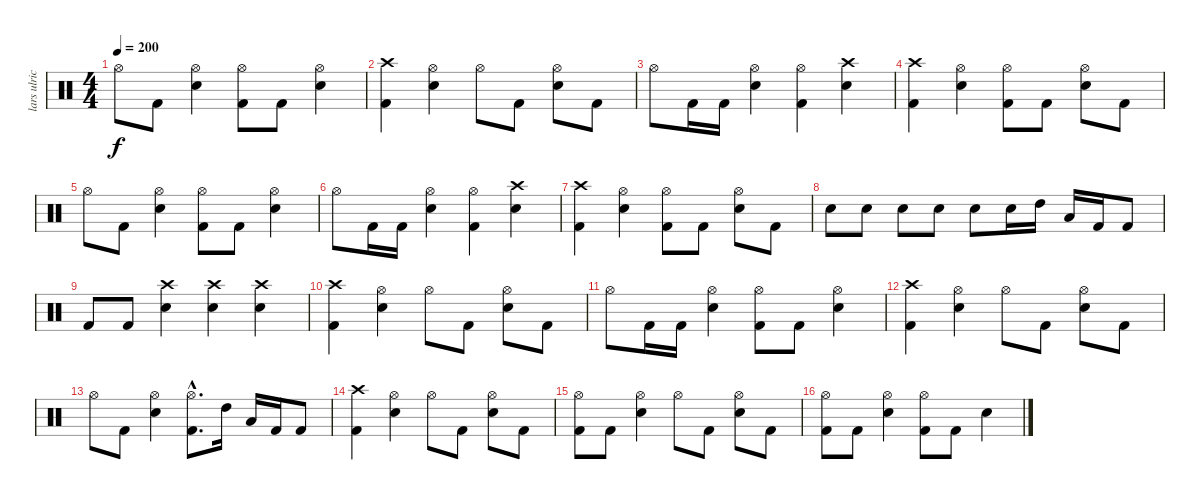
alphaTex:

\track ("lars ulrich" "lars ulric") {instrument percussion}
\staff {score}
\articulation defaults
\ts (4 4)
\tempo 200
\clef neutral
\ks c "Hi-Hat (open)".8{dy f} "Kick (hit) 2".8
("Hi-Hat (open)" "Electric Snare (hit)").4 ("Hi-Hat (open)" "Kick (hit) 2").8 "Kick (hit) 2".8 ("Hi-Hat (open)" "Electric Snare (hit)").4 |
("Crash high (hit)" "Kick (hit) 2").4 ("Hi-Hat (open)" "Electric Snare (hit)").4 "Hi-Hat (open)".8 "Kick (hit) 2".8 ("Hi-Hat (open)" "Electric Snare (hit)").8 "Kick (hit) 2".8 |
"Hi-Hat (open)".8 "Kick (hit) 2".16 "Kick (hit) 2".16 ("Hi-Hat (open)" "Electric Snare (hit)").4 ("Hi-Hat (open)" "Kick (hit) 2").4 ("Crash high (hit)" "Electric Snare (hit)").4 |
("Crash high (hit)" "Kick (hit) 2").4 ("Hi-Hat (open)" "Electric Snare (hit)").4 ("Hi-Hat (open)" "Kick (hit) 2").8 "Kick (hit) 2".8 ("Hi-Hat (open)" "Electric Snare (hit)").8 "Kick (hit) 2".8 |
"Hi-Hat (open)".8 "Kick (hit) 2".8 ("Hi-Hat (open)" "Electric Snare (hit)").4 ("Hi-Hat (open)" "Kick (hit) 2").8 "Kick (hit) 2".8 ("Hi-Hat (open)" "Electric Snare (hit)").4 |
"Hi-Hat (open)".8 "Kick (hit) 2".16 "Kick (hit) 2".16 ("Hi-Hat (open)" "Electric Snare (hit)").4 ("Hi-Hat (open)" "Kick (hit) 2").4 ("Crash high (hit)" "Electric Snare (hit)").4 |
("Crash high (hit)" "Kick (hit) 2").4 ("Hi-Hat (open)" "Electric Snare (hit)").4 ("Hi-Hat (open)" "Kick (hit) 2").8 "Kick (hit) 2".8 ("Hi-Hat (open)" "Electric Snare (hit)").8 "Kick (hit) 2".8 |
"Electric Snare (hit)".8 "Electric Snare (hit)".8 "Electric Snare (hit)".8 "Electric Snare (hit)".8 "Electric Snare (hit)".8 "Electric Snare (hit)".16 "High Tom (hit)".16 "Low Tom (hit)".16 "Kick (hit) 2".16 "Kick (hit) 2".8 |
"Kick (hit) 2".8 "Kick (hit) 2".8 ("Crash high (hit)" "Electric Snare (hit)").4 ("Crash high (hit)" "Electric Snare (hit)").4 ("Crash high (hit)" "Electric Snare (hit)").4 |
("Crash high (hit)" "Kick (hit) 2").4 ("Hi-Hat (open)" "Electric Snare (hit)").4 "Hi-Hat (open)".8 "Kick (hit) 2".8 ("Hi-Hat (open)" "Electric Snare (hit)").8 "Kick (hit) 2".8 |
"Hi-Hat (open)".8 "Kick (hit) 2".16 "Kick (hit) 2".16 ("Hi-Hat (open)" "Electric Snare (hit)").4 ("Hi-Hat (open)" "Kick (hit) 2").8 "Kick (hit) 2".8 ("Hi-Hat (open)" "Electric Snare (hit)").4 |
("Crash high (hit)" "Kick (hit) 2").4 ("Hi-Hat (open)" "Electric Snare (hit)").4 "Hi-Hat (open)".8 "Kick (hit) 2".8 ("Hi-Hat (open)" "Electric Snare (hit)").8 "Kick (hit) 2".8 |
"Hi-Hat (open)".8 "Kick (hit) 2".8 ("Hi-Hat (open)" "Electric Snare (hit)").4 ("Hi-Hat (open)"{hac} "Kick (hit) 2"{hac}).8{d} "High Tom (hit)".16 "Low Tom (hit)".16 "Kick (hit) 2".16 "Kick (hit) 2".8 |
("Crash high (hit)" "Kick (hit) 2").4 ("Hi-Hat (open)" "Electric Snare (hit)").4 "Hi-Hat (open)".8 "Kick (hit) 2".8 ("Hi-Hat (open)" "Electric Snare (hit)").8 "Kick (hit) 2".8 |
("Hi-Hat (open)" "Kick (hit) 2").8 "Kick (hit) 2".8 ("Hi-Hat (open)" "Electric Snare (hit)").4 "Hi-Hat (open)".8 "Kick (hit) 2".8 ("Hi-Hat (open)" "Electric Snare (hit)").8 "Kick (hit) 2".8 |
("Hi-Hat (open)" "Kick (hit) 2").8 "Kick (hit) 2".8 ("Hi-Hat (open)" "Electric Snare (hit)").4 ("Hi-Hat (open)" "Kick (hit) 2").8 "Kick (hit) 2".8 "Electric Snare (hit)".4
